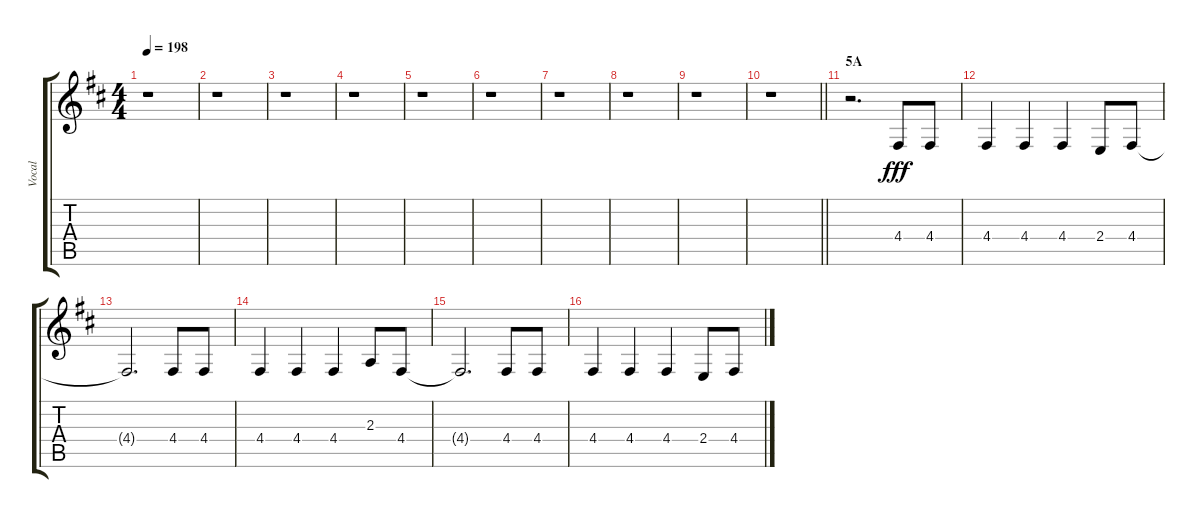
\track ("Vocal" "Vocal") {instrument voiceoohs}
\staff {score tabs}
\tuning (E4 B3 G3 D3 A2 E2) {hide}
\ts (4 4)
\tempo 198
\clef g2
\ks d
r.1{dy f} |
r.1 |
r.1 |
r.1 |
r.1 |
r.1 |
r.1 |
r.1 |
r.1 |
\barLineRight lightlight
r.1 |
\section ("" "5A")
r.2{d} 4.4.8{dy fff} 4.4.8 |
4.4.4 4.4.4 4.4.4 2.4.8 4.4.8 |
4.4{t}.2{d} 4.4.8 4.4.8 |
4.4.4 4.4.4 4.4.4 2.3.8 4.4.8 |
4.4{t}.2{d} 4.4.8 4.4.8 |
4.4.4 4.4.4 4.4.4 2.4.8 4.4.8
